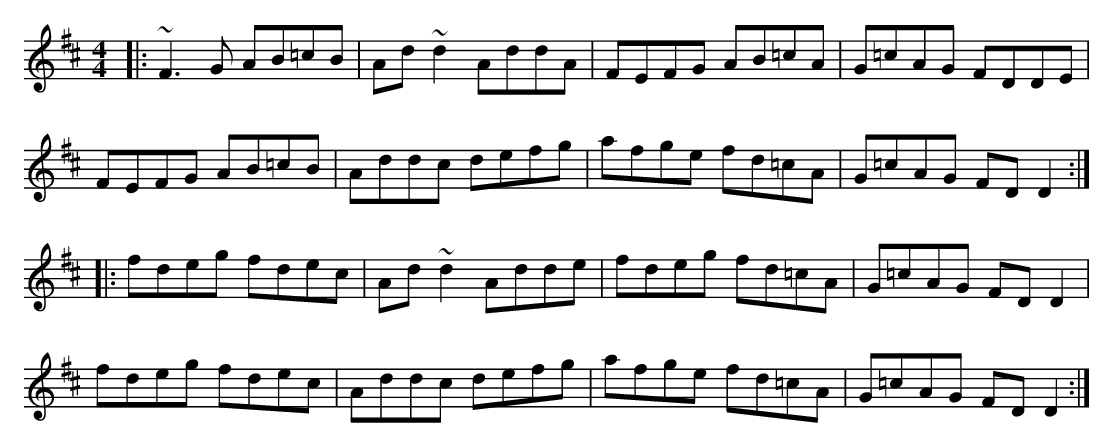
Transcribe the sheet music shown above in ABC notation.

X:1
M:4/4
K:D
|:~F3G AB=cB|Ad~d2 AddA|FEFG AB=cA|G=cAG FDDE|
FEFG AB=cB|Addc defg|afge fd=cA|G=cAG FD D2:|
|:fdeg fdec|Ad~d2 Adde|fdeg fd=cA|G=cAG FD D2|
fdeg fdec|Addc defg|afge fd=cA|G=cAG FD D2:|
